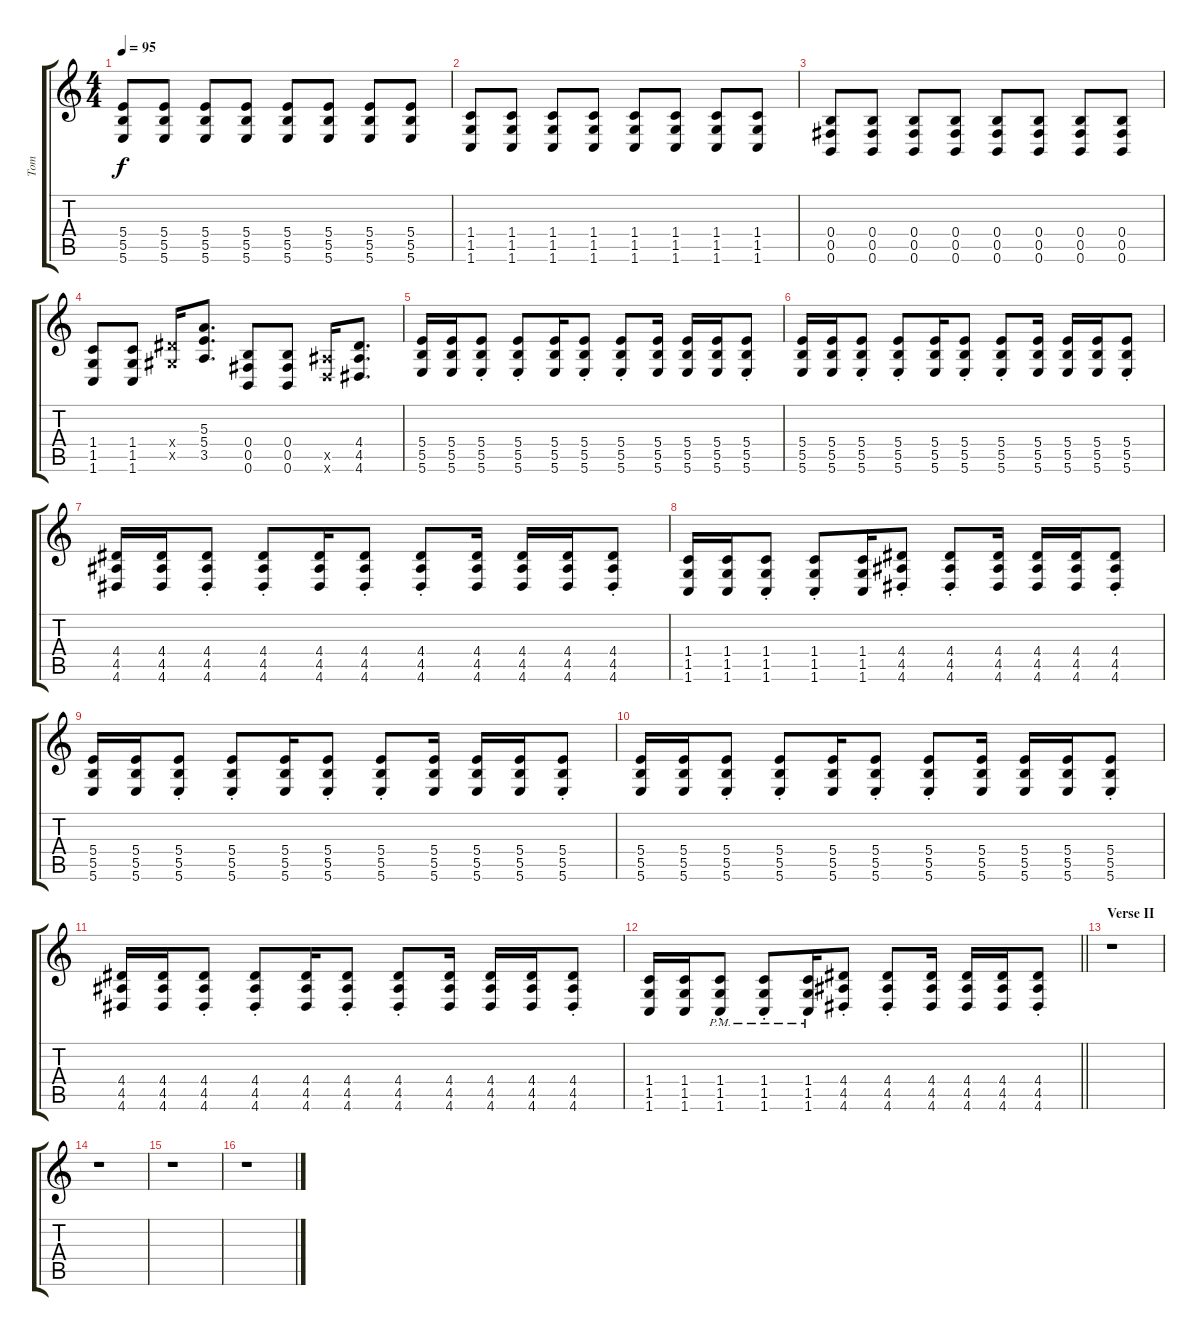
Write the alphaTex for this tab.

\track ("Tom" "Tom") {instrument distortionguitar}
\staff {score tabs}
\tuning (Db4 Ab3 E3 B2 Gb2 B1) {hide}
\ts (4 4)
\tempo 95
\clef g2
\ks c
(5.4 5.5 5.6).8{dy f} (5.4 5.5 5.6).8 (5.4 5.5 5.6).8 (5.4 5.5 5.6).8 (5.4 5.5 5.6).8 (5.4 5.5 5.6).8 (5.4 5.5 5.6).8 (5.4 5.5 5.6).8 |
(1.4 1.5 1.6).8 (1.4 1.5 1.6).8 (1.4 1.5 1.6).8 (1.4 1.5 1.6).8 (1.4 1.5 1.6).8 (1.4 1.5 1.6).8 (1.4 1.5 1.6).8 (1.4 1.5 1.6).8 |
(0.4 0.5 0.6).8 (0.4 0.5 0.6).8 (0.4 0.5 0.6).8 (0.4 0.5 0.6).8 (0.4 0.5 0.6).8 (0.4 0.5 0.6).8 (0.4 0.5 0.6).8 (0.4 0.5 0.6).8 |
(1.4 1.5 1.6).8 (1.4 1.5 1.6).8 (4.4{x} 2.5{x}).16 (5.3 5.4 3.5).8{d} (0.4 0.5 0.6).8 (0.4 0.5 0.6).8 (4.5{x} 3.6{x}).16 (4.4 4.5 4.6).8{d} |
(5.4 5.5 5.6).16 (5.4 5.5 5.6).16 (5.4{st} 5.5{st} 5.6{st}).8 (5.4{st} 5.5{st} 5.6{st}).8 (5.4 5.5 5.6).16 (5.4{st} 5.5{st} 5.6{st}).8 (5.4{st} 5.5{st} 5.6{st}).8 (5.4 5.5 5.6).16 (5.4 5.5 5.6).16 (5.4 5.5 5.6).16 (5.4{st} 5.5{st} 5.6{st}).8 |
(5.4 5.5 5.6).16 (5.4 5.5 5.6).16 (5.4{st} 5.5{st} 5.6{st}).8 (5.4{st} 5.5{st} 5.6{st}).8 (5.4 5.5 5.6).16 (5.4{st} 5.5{st} 5.6{st}).8 (5.4{st} 5.5{st} 5.6{st}).8 (5.4 5.5 5.6).16 (5.4 5.5 5.6).16 (5.4 5.5 5.6).16 (5.4{st} 5.5{st} 5.6{st}).8 |
(4.4 4.5 4.6).16 (4.4 4.5 4.6).16 (4.4{st} 4.5{st} 4.6{st}).8 (4.4{st} 4.5{st} 4.6{st}).8 (4.4 4.5 4.6).16 (4.4{st} 4.5{st} 4.6{st}).8 (4.4{st} 4.5{st} 4.6{st}).8 (4.4 4.5 4.6).16 (4.4 4.5 4.6).16 (4.4 4.5 4.6).16 (4.4{st} 4.5{st} 4.6{st}).8 |
(1.4 1.5 1.6).16 (1.4 1.5 1.6).16 (1.4{st} 1.5{st} 1.6{st}).8 (1.4{st} 1.5{st} 1.6{st}).8 (1.4 1.5 1.6).16 (4.4{st} 4.5{st} 4.6{st}).8 (4.4{st} 4.5{st} 4.6{st}).8 (4.4 4.5 4.6).16 (4.4 4.5 4.6).16 (4.4 4.5 4.6).16 (4.4{st} 4.5{st} 4.6{st}).8 |
(5.4 5.5 5.6).16 (5.4 5.5 5.6).16 (5.4{st} 5.5{st} 5.6{st}).8 (5.4{st} 5.5{st} 5.6{st}).8 (5.4 5.5 5.6).16 (5.4{st} 5.5{st} 5.6{st}).8 (5.4{st} 5.5{st} 5.6{st}).8 (5.4 5.5 5.6).16 (5.4 5.5 5.6).16 (5.4 5.5 5.6).16 (5.4{st} 5.5{st} 5.6{st}).8 |
(5.4 5.5 5.6).16 (5.4 5.5 5.6).16 (5.4{st} 5.5{st} 5.6{st}).8 (5.4{st} 5.5{st} 5.6{st}).8 (5.4 5.5 5.6).16 (5.4{st} 5.5{st} 5.6{st}).8 (5.4{st} 5.5{st} 5.6{st}).8 (5.4 5.5 5.6).16 (5.4 5.5 5.6).16 (5.4 5.5 5.6).16 (5.4{st} 5.5{st} 5.6{st}).8 |
(4.4 4.5 4.6).16 (4.4 4.5 4.6).16 (4.4{st} 4.5{st} 4.6{st}).8 (4.4{st} 4.5{st} 4.6{st}).8 (4.4 4.5 4.6).16 (4.4{st} 4.5{st} 4.6{st}).8 (4.4{st} 4.5{st} 4.6{st}).8 (4.4 4.5 4.6).16 (4.4 4.5 4.6).16 (4.4 4.5 4.6).16 (4.4{st} 4.5{st} 4.6{st}).8 |
\barLineRight lightlight
(1.4 1.5 1.6).16 (1.4 1.5 1.6).16 (1.4{pm st} 1.5{pm st} 1.6{pm st}).8 (1.4{pm st} 1.5{pm st} 1.6{pm st}).8 (1.4{pm} 1.5{pm} 1.6{pm}).16 (4.4{st} 4.5{st} 4.6{st}).8 (4.4{st} 4.5{st} 4.6{st}).8 (4.4 4.5 4.6).16 (4.4 4.5 4.6).16 (4.4 4.5 4.6).16 (4.4{st} 4.5{st} 4.6{st}).8 |
\section ("" "Verse II")
r.1 |
r.1 |
r.1 |
r.1
